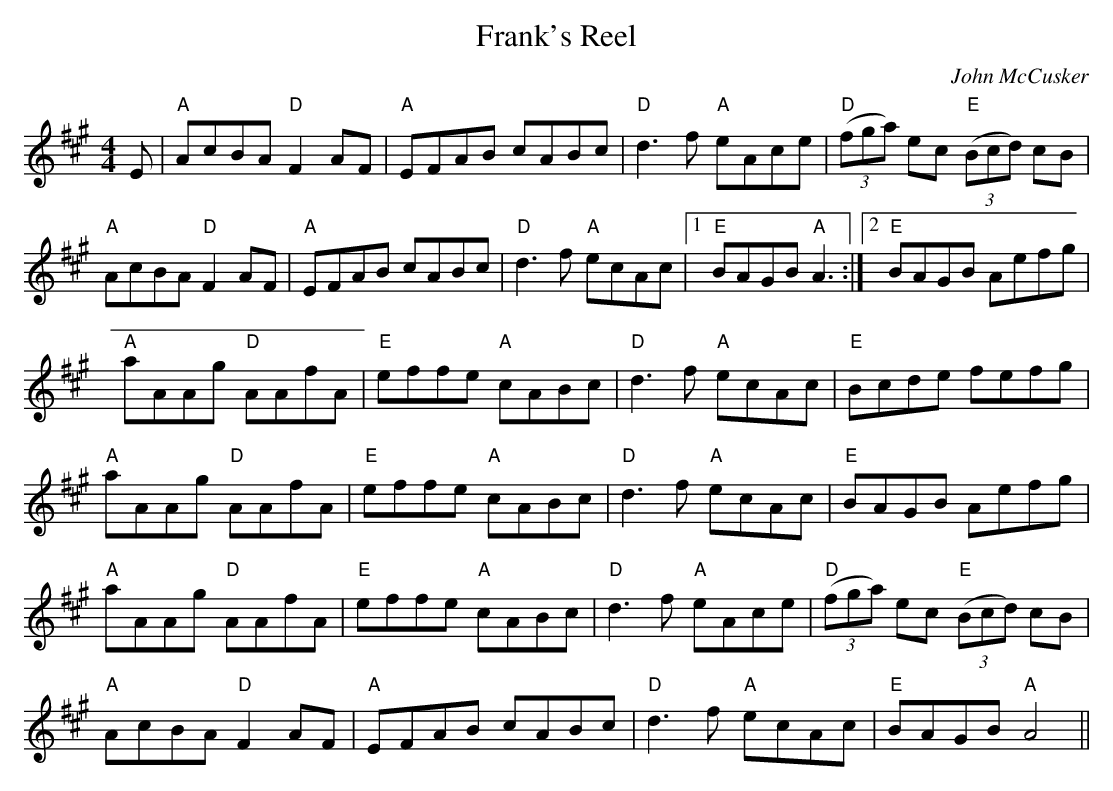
X:1
T:Frank's Reel
M:4/4
L:1/8
C:John McCusker
K:A
E|"A"AcBA "D"F2 AF|"A"EFAB cABc|"D"d3 f "A"eAce|"D"((3fga) ec "E"((3Bcd) cB|
"A"AcBA "D"F2 AF|"A"EFAB cABc|"D"d3 f "A"ecAc|[1 "E"BAGB "A"A3:|[2 "E"BAGB Aefg|
"A"aAAg "D"AAfA|"E"effe "A"cABc|"D"d3 f "A"ecAc|"E"Bcde fefg|
"A"aAAg "D"AAfA|"E"effe "A"cABc|"D"d3 f "A"ecAc|"E"BAGB Aefg|
"A"aAAg "D"AAfA|"E"effe "A"cABc|"D"d3 f "A"eAce|"D"((3fga) ec "E"((3Bcd) cB|
"A"AcBA "D"F2 AF|"A"EFAB cABc|"D"d3 f "A"ecAc|"E"BAGB "A"A4||
